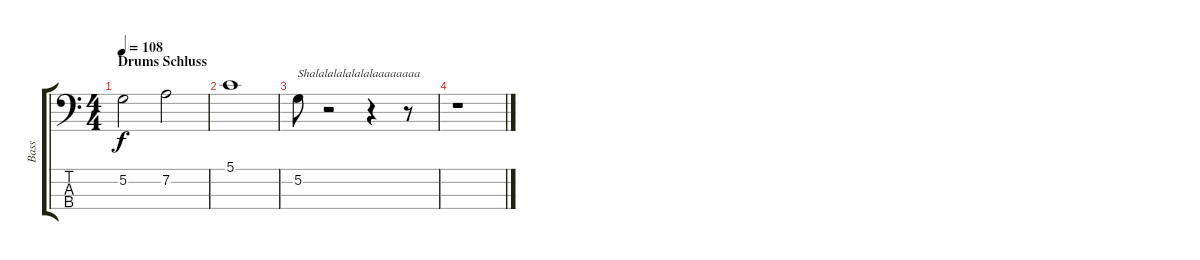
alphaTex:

\track ("Bass" "Bass") {instrument electricbassfinger}
\staff {score tabs}
\tuning (G2 D2 A1 E1) {hide}
\ts (4 4)
\section ("" "Drums Schluss")
\tempo 108
\clef f4
\ks c
5.2.2{dy f} 7.2.2 |
5.1.1 |
5.2.8{txt "Shalalalalalalalaaaaaaaa"} r.2 r.4 r.8 |
r.1
